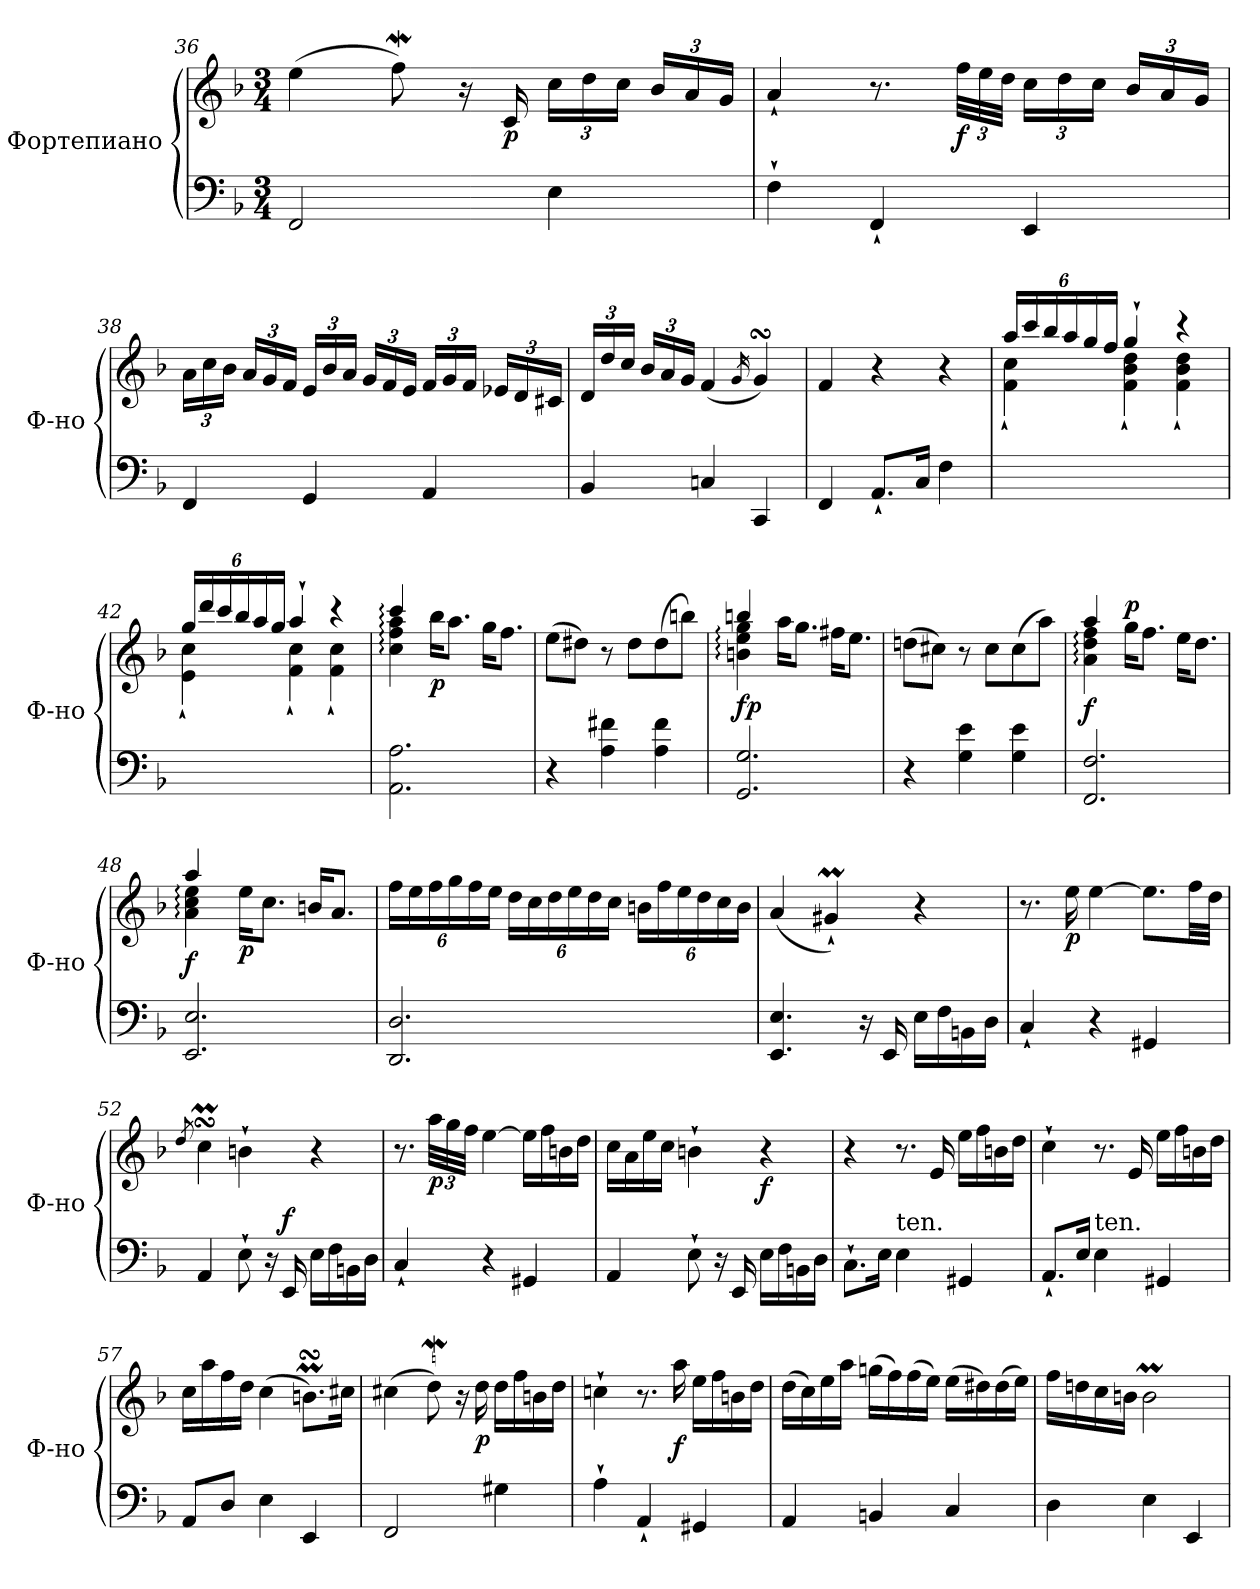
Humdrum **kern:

**kern	**kern	**dynam
*part1	*part1	*part1
*staff2	*staff1	*staff1/2
*I"Фортепиано	*	*
*I'Ф-но	*	*
*clefF4	*clefG2	*
*k[b-]	*k[b-]	*
*M3/4	*M3/4	*
=36	=36	=36
2FF/	(>4ee\	.
.	8ffw\)	.
.	16r	.
!	!	!LO:DY:b
.	16c/	p
*	*Xbrackettup	*
4E\	24cc\LL	.
.	24dd\	.
.	24cc\JJ	.
.	24b-/LL	.
.	24a/	.
.	24g/JJ	.
=37	=37	=37
4F`\	4a`/	.
4FF`/	8.r	.
!	!	!LO:DY:b
.	48ff\LLL	f
.	48ee\	.
.	48dd\JJJ	.
4EE/	24cc\LL	.
.	24dd\	.
.	24cc\JJ	.
.	24b-/LL	.
.	24a/	.
.	24g/JJ	.
!!LO:LB:g=z
=38	=38	=38
4FF/	24a\LL	.
.	24cc\	.
.	24b-\JJ	.
.	24a/LL	.
.	24g/	.
.	24f/JJ	.
4GG/	24e/LL	.
.	24b-/	.
.	24a/JJ	.
.	24g/LL	.
.	24f/	.
.	24e/JJ	.
4AA/	24f/LL	.
.	24g/	.
.	24f/JJ	.
.	24e-X/LL	.
.	24d/	.
.	24c#X/JJ	.
=39	=39	=39
4BB-/	24d/LL	.
.	24dd/	.
.	24cc/JJ	.
.	24b-/LL	.
.	24a/	.
.	24g/JJ	.
4Cn/	(<4f/	.
.	16qg/	.
4CC/	4gsSSS/)	.
=40	=40	=40
4FF/	4f/	.
8.AA`/L	4r	.
16C/Jk	.	.
4F\	4r	.
=41	=41	=41
*	*^	*
2.ryy	24aa/LL	4f\` 4cc\`	.
.	24ccc/	.	.
.	24bb-/	.	.
.	24aa/	.	.
.	24gg/	.	.
.	24ff/JJ	.	.
.	4gg`/	4f\` 4b-\` 4dd\`	.
.	4r	4f\` 4b-\` 4dd\`	.
!!LO:LB:g=z	!!
=42	=42	=42	=42
2.ryy	24gg/LL	4e\` 4cc\`	.
.	24ddd/	.	.
.	24ccc/	.	.
.	24bb-/	.	.
.	24aa/	.	.
.	24gg/JJ	.	.
.	4aa`/	4f\` 4cc\`	.
.	4r	4f\` 4cc\`	.
=43	=43	=43	=43
2.AA\ 2.A\	4ccc:/	4cc\: 4ff\: 4aa\:	.
!	!	!	!LO:DY:b
.	2ryy	16bb-\KL	p
.	.	8.aa\J	.
.	.	16gg\KL	.
.	.	8.ff\J	.
*	*v	*v	*
=44	=44	=44
4r	(>8ee\L	.
.	8dd#X\J)	.
4A\ 4f#X\	8r	.
.	8dd#\L	.
4A\ 4f#\	(>8dd#\	.
.	8bbn\J)	.
=45	=45	=45
*	*^	*
!	!	!	!LO:DY:a=2
!	!	!	!LO:DY:n=1:a=2
2.GG/ 2.G/	4bbn/	4bn\: 4ee\: 4gg\:	f p
.	16aa\KL	2ryy	.
.	8.gg\J	.	.
.	16ff#X\KL	.	.
.	8.ee\J	.	.
*	*v	*v	*
=46	=46	=46
4r	(>8ddn\L	.
.	8cc#X\J)	.
4G\ 4e\	8r	.
.	8cc#\L	.
4G\ 4e\	(>8cc#\	.
.	8aa\J)	.
!!LO:LB:g=z
=47	=47	=47
*	*^	*
!	!	!	!LO:DY:a=2
2.FF/ 2.F/	4aa/	4a\: 4dd\: 4ff\:	f
!	!	!	!LO:DY:a
.	16gg\KL	2ryy	p
.	8.ff\J	.	.
.	16ee\KL	.	.
.	8.dd\J	.	.
=48	=48	=48	=48
!	!	!	!LO:DY:b
2.EE/ 2.E/	4aa/	4a\: 4cc\: 4ee\:	f
!	!	!	!LO:DY:b
.	16ee\KL	2ryy	p
.	8.cc\J	.	.
.	16bn/KL	.	.
.	8.a/J	.	.
*	*v	*v	*
=49	=49	=49
2.DD/ 2.D/	24ff\LL	.
.	24ee\	.
.	24ff\	.
.	24gg\	.
.	24ff\	.
.	24ee\JJ	.
.	24dd\LL	.
.	24cc\	.
.	24dd\	.
.	24ee\	.
.	24dd\	.
.	24cc\JJ	.
.	24bn\LL	.
.	24ff\	.
.	24ee\	.
.	24dd\	.
.	24cc\	.
.	24b\JJ	.
=50	=50	=50
4.EE/ 4.E/	(<4a/	.
.	4g#Xm`/)	.
16r	.	.
16EE/	.	.
16E\LL	4r	.
16F\	.	.
16BBn\	.	.
16D\JJ	.	.
!!LO:PB:g=z
=51	=51	=51
4C`/	8.r	.
!	!	!LO:DY:b
.	16ee\	p
4r	[4ee\	.
4GG#X/	8.ee\L]	.
.	32ff\LL	.
.	32dd\JJJ	.
=52	=52	=52
.	8qdd/	.
4AA/	4ccMsSSS\	.
8E`\	4bn`\	.
16r	.	.
!	!	!LO:DY:a=2
16EE/	.	f
16E\LL	4r	.
16F\	.	.
16BBn\	.	.
16D\JJ	.	.
=53	=53	=53
4C`/	8.r	.
!	!	!LO:DY:b
.	48aa\LLL	p
.	48gg\	.
.	48ff\JJJ	.
4r	[4ee\	.
4GG#X/	16ee\LL]	.
.	16ff\	.
.	16bn\	.
.	16dd\JJ	.
!!LO:LB:g=z
=54	=54	=54
4AA/	16cc\LL	.
.	16a\	.
.	16ee\	.
.	16cc\JJ	.
8E`\	4bn`\	.
16r	.	.
16EE/	.	.
!	!	!LO:DY:b
16E\LL	4r	f
16F\	.	.
16BBn\	.	.
16D\JJ	.	.
=55	=55	=55
8.C`\L	4r	.
16E\Jk	.	.
!LO:TX:a:t=ten.	!	!
4E\	8.r	.
.	16e/	.
4GG#X/	16ee\LL	.
.	16ff\	.
.	16bn\	.
.	16dd\JJ	.
=56	=56	=56
8.AA`/L	4cc`\	.
16E/Jk	.	.
!LO:TX:a:t=ten.	!	!
4E\	8.r	.
.	16e/	.
4GG#X/	16ee\LL	.
.	16ff\	.
.	16bn\	.
.	16dd\JJ	.
=57	=57	=57
8AA/L	16cc\LL	.
.	16aa\	.
8D/J	16ff\	.
.	16dd\JJ	.
4E\	(>4cc\	.
4EE/	8.bnmsSsS\L)	.
.	16cc#X\Jk	.
!!LO:LB:g=z
=58	=58	=58
2FF/	(>4cc#X\	.
.	8ddW\)	.
.	16r	.
!	!	!LO:DY:b
.	16dd\	p
4G#X\	16dd\LL	.
.	16ff\	.
.	16bn\	.
.	16dd\JJ	.
=59	=59	=59
4A`\	4ccn`\	.
4AA`/	8.r	.
!	!	!LO:DY:b
.	16aa\	f
4GG#X/	16ee\LL	.
.	16ff\	.
.	16bn\	.
.	16dd\JJ	.
=60	=60	=60
4AA/	(>16dd\LL	.
.	16cc\)	.
.	16ee\	.
.	16aa\JJ	.
4BBn/	(>16ggn\LL	.
.	16ff\)	.
.	(>16ff\	.
.	16ee\JJ)	.
4C/	(>16ee\LL	.
.	16dd#X\)	.
.	(>16dd#\	.
.	16ee\JJ)	.
=61	=61	=61
4D\	16ff\LL	.
.	16ddn\	.
.	16cc\	.
.	16bn\JJ	.
4E\	2bm\	.
4EE/	.	.
=	=	=
*-	*-	*-
